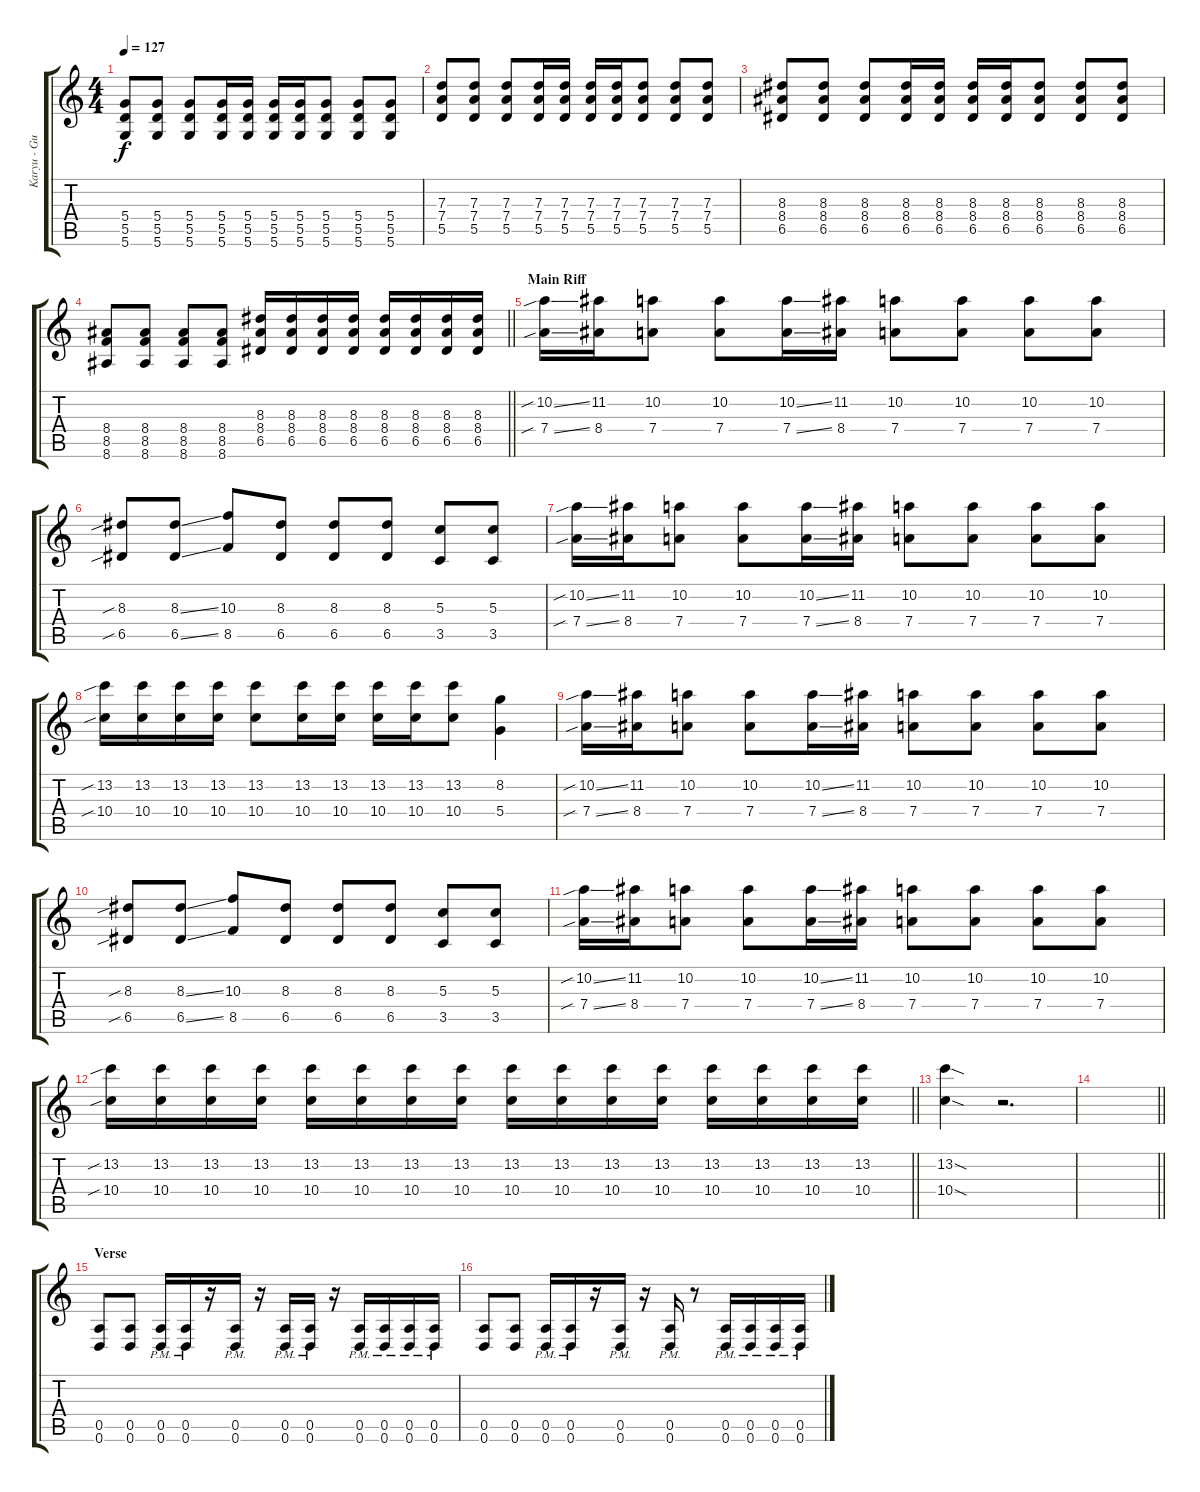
\track ("Karyu - Guitar 1" "Karyu - Gu") {instrument distortionguitar}
\staff {score tabs}
\tuning (E4 B3 G3 D3 A2 D2) {hide}
\ts (4 4)
\tempo 127
\clef g2
\ks c
(5.4 5.5 5.6).8{dy f} (5.4 5.5 5.6).8 (5.4 5.5 5.6).8 (5.4 5.5 5.6).16 (5.4 5.5 5.6).16 (5.4 5.5 5.6).16 (5.4 5.5 5.6).16 (5.4 5.5 5.6).8 (5.4 5.5 5.6).8 (5.4 5.5 5.6).8 |
(7.3 7.4 5.5).8 (7.3 7.4 5.5).8 (7.3 7.4 5.5).8 (7.3 7.4 5.5).16 (7.3 7.4 5.5).16 (7.3 7.4 5.5).16 (7.3 7.4 5.5).16 (7.3 7.4 5.5).8 (7.3 7.4 5.5).8 (7.3 7.4 5.5).8 |
(8.3 8.4 6.5).8 (8.3 8.4 6.5).8 (8.3 8.4 6.5).8 (8.3 8.4 6.5).16 (8.3 8.4 6.5).16 (8.3 8.4 6.5).16 (8.3 8.4 6.5).16 (8.3 8.4 6.5).8 (8.3 8.4 6.5).8 (8.3 8.4 6.5).8 |
\barLineRight lightlight
(8.4 8.5 8.6).8 (8.4 8.5 8.6).8 (8.4 8.5 8.6).8 (8.4 8.5 8.6).8 (8.3 8.4 6.5).16 (8.3 8.4 6.5).16 (8.3 8.4 6.5).16 (8.3 8.4 6.5).16 (8.3 8.4 6.5).16 (8.3 8.4 6.5).16 (8.3 8.4 6.5).16 (8.3 8.4 6.5).16 |
\section ("" "Main Riff")
(10.2{sib ss} 7.4{sib ss}).16 (11.2 8.4).16 (10.2 7.4).8 (10.2 7.4).8 (10.2{ss} 7.4{ss}).16 (11.2 8.4).16 (10.2 7.4).8 (10.2 7.4).8 (10.2 7.4).8 (10.2 7.4).8 |
(8.3{sib} 6.5{sib}).8 (8.3{ss} 6.5{ss}).8 (10.3 8.5).8 (8.3 6.5).8 (8.3 6.5).8 (8.3 6.5).8 (5.3 3.5).8 (5.3 3.5).8 |
(10.2{sib ss} 7.4{sib ss}).16 (11.2 8.4).16 (10.2 7.4).8 (10.2 7.4).8 (10.2{ss} 7.4{ss}).16 (11.2 8.4).16 (10.2 7.4).8 (10.2 7.4).8 (10.2 7.4).8 (10.2 7.4).8 |
(13.2{sib} 10.4{sib}).16 (13.2 10.4).16 (13.2 10.4).16 (13.2 10.4).16 (13.2 10.4).8 (13.2 10.4).16 (13.2 10.4).16 (13.2 10.4).16 (13.2 10.4).16 (13.2 10.4).8 (8.2 5.4).4 |
(10.2{sib ss} 7.4{sib ss}).16 (11.2 8.4).16 (10.2 7.4).8 (10.2 7.4).8 (10.2{ss} 7.4{ss}).16 (11.2 8.4).16 (10.2 7.4).8 (10.2 7.4).8 (10.2 7.4).8 (10.2 7.4).8 |
(8.3{sib} 6.5{sib}).8 (8.3{ss} 6.5{ss}).8 (10.3 8.5).8 (8.3 6.5).8 (8.3 6.5).8 (8.3 6.5).8 (5.3 3.5).8 (5.3 3.5).8 |
(10.2{sib ss} 7.4{sib ss}).16 (11.2 8.4).16 (10.2 7.4).8 (10.2 7.4).8 (10.2{ss} 7.4{ss}).16 (11.2 8.4).16 (10.2 7.4).8 (10.2 7.4).8 (10.2 7.4).8 (10.2 7.4).8 |
\barLineRight lightlight
(13.2{sib} 10.4{sib}).16 (13.2 10.4).16 (13.2 10.4).16 (13.2 10.4).16 (13.2 10.4).16 (13.2 10.4).16 (13.2 10.4).16 (13.2 10.4).16 (13.2 10.4).16 (13.2 10.4).16 (13.2 10.4).16 (13.2 10.4).16 (13.2 10.4).16 (13.2 10.4).16 (13.2 10.4).16 (13.2 10.4).16 |
(13.2{sod} 10.4{sod}).4 r.2{d} |
\barLineRight lightlight
|
\section ("" "Verse")
(0.5 0.6).8 (0.5 0.6).8 (0.5{pm} 0.6{pm}).16 (0.5{pm} 0.6{pm}).16 r.16 (0.5{pm} 0.6{pm}).16 r.16 (0.5{pm} 0.6{pm}).16 (0.5{pm} 0.6{pm}).16 r.16 (0.5{pm} 0.6{pm}).16 (0.5{pm} 0.6{pm}).16 (0.5{pm} 0.6{pm}).16 (0.5{pm} 0.6{pm}).16 |
(0.5 0.6).8 (0.5 0.6).8 (0.5{pm} 0.6{pm}).16 (0.5{pm} 0.6{pm}).16 r.16 (0.5{pm} 0.6{pm}).16 r.16 (0.5{pm} 0.6{pm}).16 r.8 (0.5{pm} 0.6{pm}).16 (0.5{pm} 0.6{pm}).16 (0.5{pm} 0.6{pm}).16 (0.5{pm} 0.6{pm}).16
